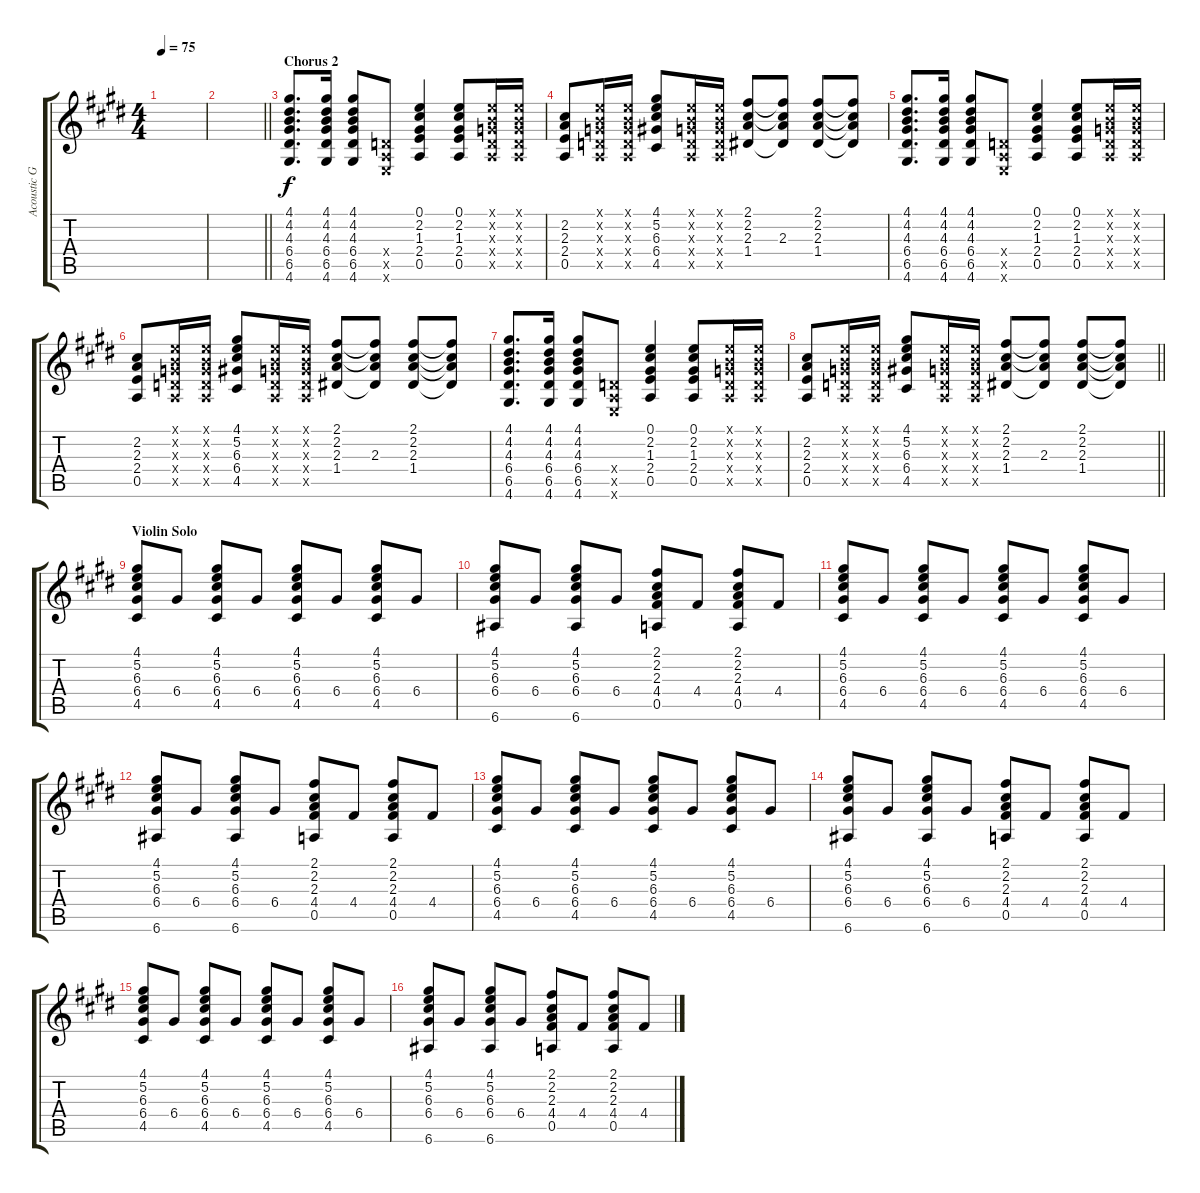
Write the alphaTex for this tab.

\track ("Acoustic Guitar" "Acoustic G") {instrument acousticguitarsteel}
\staff {score tabs}
\tuning (E4 B3 G3 D3 A2 E2) {hide}
\ts (4 4)
\tempo 75
\clef g2
\ks e
|
\barLineRight lightlight
|
\section ("" "Chorus 2")
(4.1 4.2 4.3 6.4 6.5 4.6).8{d} (4.1 4.2 4.3 6.4 6.5 4.6).16 (4.1 4.2 4.3 6.4 6.5 4.6).8 (0.4{x} 0.5{x} 0.6{x}).8 (0.1 2.2 1.3 2.4 0.5).4 (0.1 2.2 1.3 2.4 0.5).8 (0.1{x} 0.2{x} 0.3{x} 0.4{x} 0.5{x}).16 (0.1{x} 0.2{x} 0.3{x} 0.4{x} 0.5{x}).16 |
(2.2 2.3 2.4 0.5).8 (0.1{x} 0.2{x} 0.3{x} 0.4{x} 0.5{x}).16 (0.1{x} 0.2{x} 0.3{x} 0.4{x} 0.5{x}).16 (4.1 5.2 6.3 6.4 4.5).8 (0.1{x} 0.2{x} 0.3{x} 0.4{x} 0.5{x}).16 (0.1{x} 0.2{x} 0.3{x} 0.4{x} 0.5{x}).16 (2.1 2.2 2.3 1.4).8 (2.1{t} 2.2{t} 2.3 1.4{t}).8 (2.1 2.2 2.3 1.4).8 (2.1{t} 2.2{t} 2.3{t} 1.4{t}).8 |
(4.1 4.2 4.3 6.4 6.5 4.6).8{d} (4.1 4.2 4.3 6.4 6.5 4.6).16 (4.1 4.2 4.3 6.4 6.5 4.6).8 (0.4{x} 0.5{x} 0.6{x}).8 (0.1 2.2 1.3 2.4 0.5).4 (0.1 2.2 1.3 2.4 0.5).8 (0.1{x} 0.2{x} 0.3{x} 0.4{x} 0.5{x}).16 (0.1{x} 0.2{x} 0.3{x} 0.4{x} 0.5{x}).16 |
(2.2 2.3 2.4 0.5).8 (0.1{x} 0.2{x} 0.3{x} 0.4{x} 0.5{x}).16 (0.1{x} 0.2{x} 0.3{x} 0.4{x} 0.5{x}).16 (4.1 5.2 6.3 6.4 4.5).8 (0.1{x} 0.2{x} 0.3{x} 0.4{x} 0.5{x}).16 (0.1{x} 0.2{x} 0.3{x} 0.4{x} 0.5{x}).16 (2.1 2.2 2.3 1.4).8 (2.1{t} 2.2{t} 2.3 1.4{t}).8 (2.1 2.2 2.3 1.4).8 (2.1{t} 2.2{t} 2.3{t} 1.4{t}).8 |
(4.1 4.2 4.3 6.4 6.5 4.6).8{d} (4.1 4.2 4.3 6.4 6.5 4.6).16 (4.1 4.2 4.3 6.4 6.5 4.6).8 (0.4{x} 0.5{x} 0.6{x}).8 (0.1 2.2 1.3 2.4 0.5).4 (0.1 2.2 1.3 2.4 0.5).8 (0.1{x} 0.2{x} 0.3{x} 0.4{x} 0.5{x}).16 (0.1{x} 0.2{x} 0.3{x} 0.4{x} 0.5{x}).16 |
\barLineRight lightlight
(2.2 2.3 2.4 0.5).8 (0.1{x} 0.2{x} 0.3{x} 0.4{x} 0.5{x}).16 (0.1{x} 0.2{x} 0.3{x} 0.4{x} 0.5{x}).16 (4.1 5.2 6.3 6.4 4.5).8 (0.1{x} 0.2{x} 0.3{x} 0.4{x} 0.5{x}).16 (0.1{x} 0.2{x} 0.3{x} 0.4{x} 0.5{x}).16 (2.1 2.2 2.3 1.4).8 (2.1{t} 2.2{t} 2.3 1.4{t}).8 (2.1 2.2 2.3 1.4).8 (2.1{t} 2.2{t} 2.3{t} 1.4{t}).8 |
\section ("" "Violin Solo")
(4.1 5.2 6.3 6.4 4.5).8 6.4.8 (4.1 5.2 6.3 6.4 4.5).8 6.4.8 (4.1 5.2 6.3 6.4 4.5).8 6.4.8 (4.1 5.2 6.3 6.4 4.5).8 6.4.8 |
(4.1 5.2 6.3 6.4 6.6).8 6.4.8 (4.1 5.2 6.3 6.4 6.6).8 6.4.8 (2.1 2.2 2.3 4.4 0.5).8 4.4.8 (2.1 2.2 2.3 4.4 0.5).8 4.4.8 |
(4.1 5.2 6.3 6.4 4.5).8 6.4.8 (4.1 5.2 6.3 6.4 4.5).8 6.4.8 (4.1 5.2 6.3 6.4 4.5).8 6.4.8 (4.1 5.2 6.3 6.4 4.5).8 6.4.8 |
(4.1 5.2 6.3 6.4 6.6).8 6.4.8 (4.1 5.2 6.3 6.4 6.6).8 6.4.8 (2.1 2.2 2.3 4.4 0.5).8 4.4.8 (2.1 2.2 2.3 4.4 0.5).8 4.4.8 |
(4.1 5.2 6.3 6.4 4.5).8 6.4.8 (4.1 5.2 6.3 6.4 4.5).8 6.4.8 (4.1 5.2 6.3 6.4 4.5).8 6.4.8 (4.1 5.2 6.3 6.4 4.5).8 6.4.8 |
(4.1 5.2 6.3 6.4 6.6).8 6.4.8 (4.1 5.2 6.3 6.4 6.6).8 6.4.8 (2.1 2.2 2.3 4.4 0.5).8 4.4.8 (2.1 2.2 2.3 4.4 0.5).8 4.4.8 |
(4.1 5.2 6.3 6.4 4.5).8 6.4.8 (4.1 5.2 6.3 6.4 4.5).8 6.4.8 (4.1 5.2 6.3 6.4 4.5).8 6.4.8 (4.1 5.2 6.3 6.4 4.5).8 6.4.8 |
(4.1 5.2 6.3 6.4 6.6).8 6.4.8 (4.1 5.2 6.3 6.4 6.6).8 6.4.8 (2.1 2.2 2.3 4.4 0.5).8 4.4.8 (2.1 2.2 2.3 4.4 0.5).8 4.4.8
